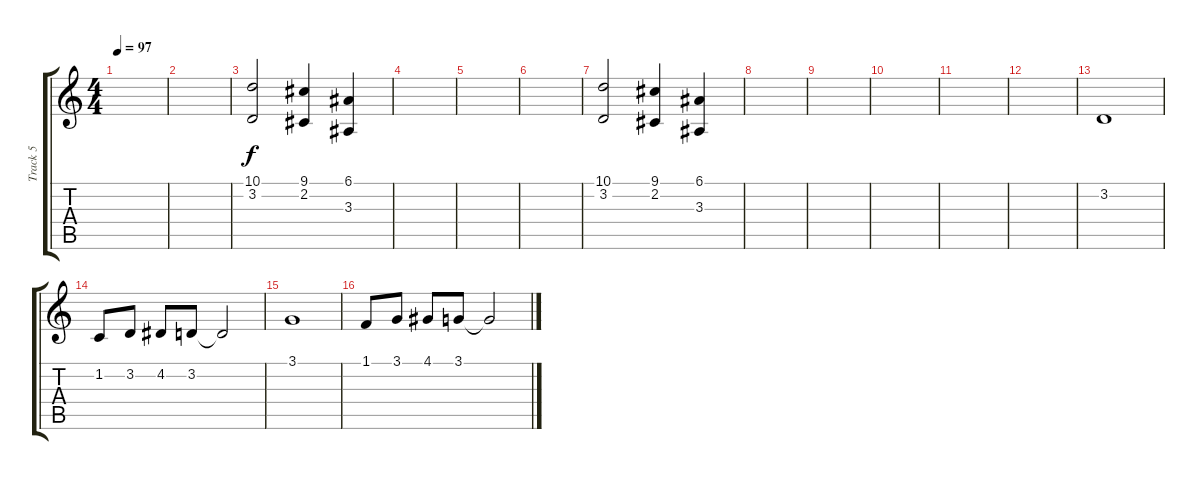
\track ("Track 5" "Track 5") {instrument stringensemble1}
\staff {score tabs}
\tuning (E4 B3 G3 D3 A2 E2) {hide}
\ts (4 4)
\tempo 97
\clef g2
\ks c
|
|
(10.1 3.2).2{volume 16 instrument choiraahs} (9.1 2.2).4 (6.1 3.3).4 |
|
|
|
(10.1 3.2).2{volume 16 instrument choiraahs} (9.1 2.2).4 (6.1 3.3).4 |
|
|
|
|
|
3.2.1{volume 10 instrument oboe} |
1.2.8 3.2.8 4.2.8 3.2.8 3.2{t}.2 |
3.1.1 |
1.1.8 3.1.8 4.1.8 3.1.8 3.1{t}.2
